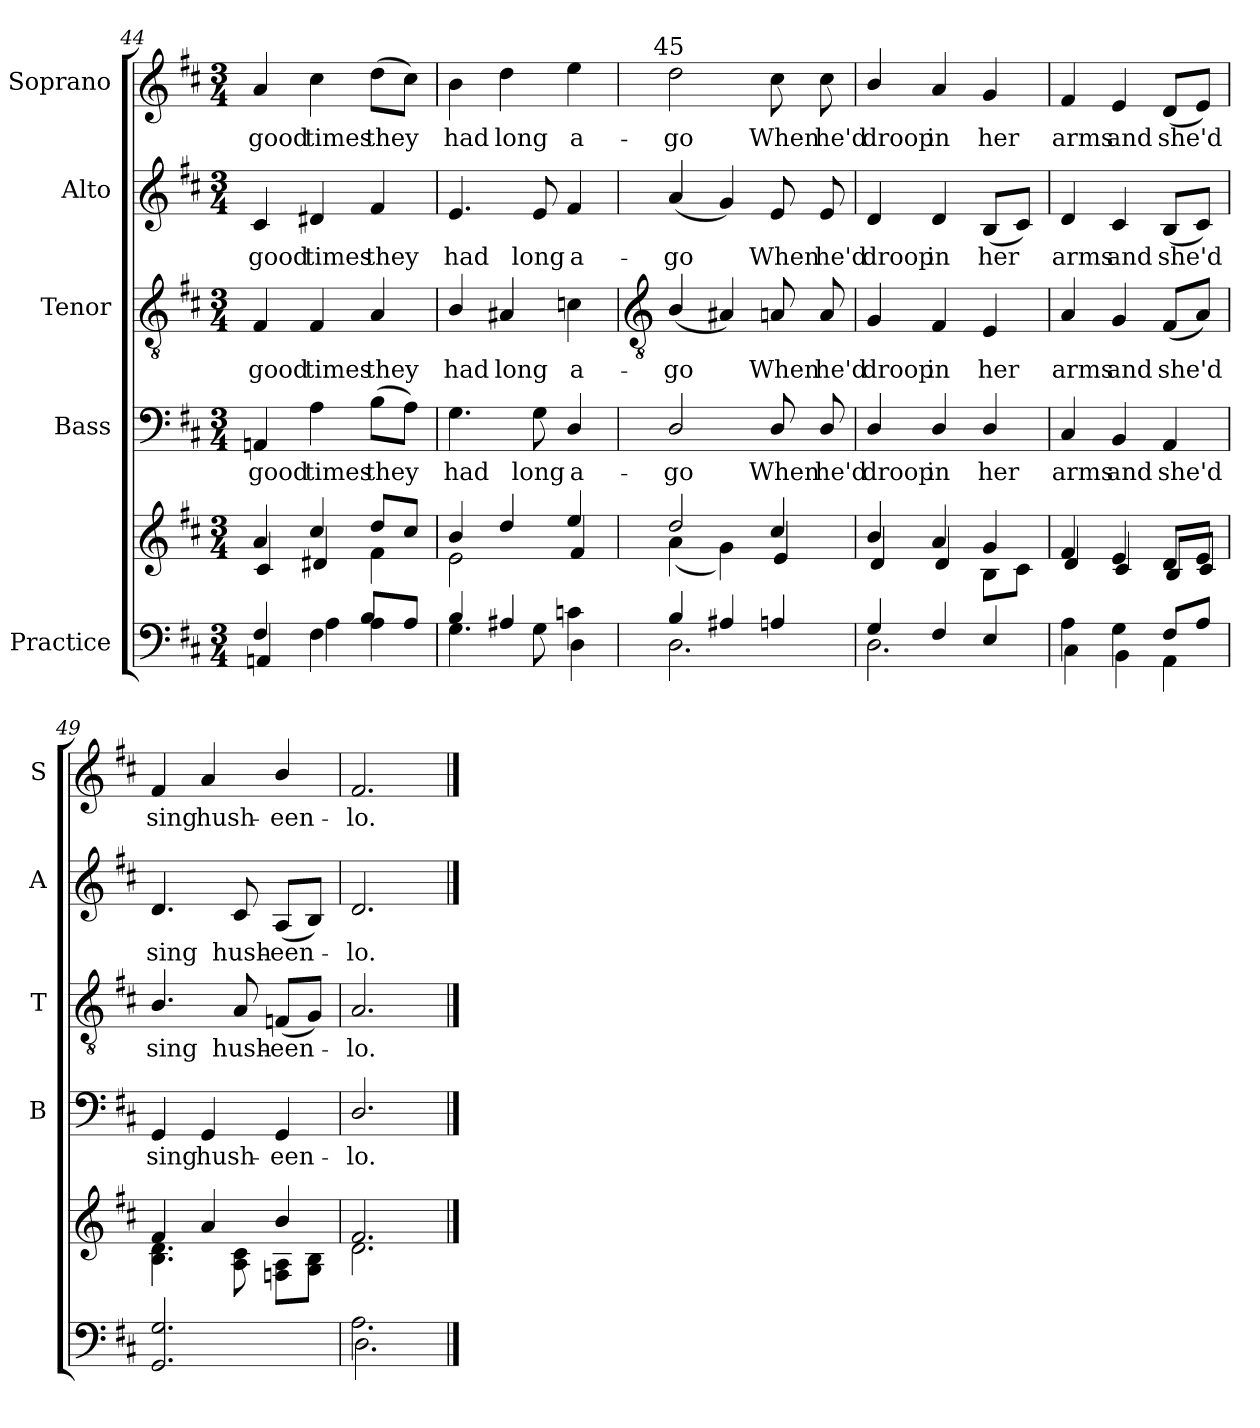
**kern	**kern	**kern	**text	**kern	**text	**kern	**text	**kern	**text
*part5	*part5	*part4	*part4	*part3	*part3	*part2	*part2	*part1	*part1
*staff6	*staff5	*staff4	*staff4	*staff3	*staff3	*staff2	*staff2	*staff1	*staff1
*I"Practice	*	*I"Bass	*	*I"Tenor	*	*I"Alto	*	*I"Soprano	*
*	*	*I'B	*	*I'T	*	*I'A	*	*I'S	*
*clefF4	*clefG2	*clefF4	*	*clefGv2	*	*clefG2	*	*clefG2	*
*k[f#c#]	*k[f#c#]	*k[f#c#]	*	*k[f#c#]	*	*k[f#c#]	*	*k[f#c#]	*
*D:	*D:	*D:	*	*D:	*	*D:	*	*D:	*
*M3/4	*M3/4	*M3/4	*	*M3/4	*	*M3/4	*	*M3/4	*
=44	=44	=44	=44	=44	=44	=44	=44	=44	=44
*^	*^	*	*	*	*	*	*	*	*
!	!	!	!	!	!LO:LY:b	!	!LO:LY:b	!	!LO:LY:b	!	!LO:LY:b
4F#/	4AAn/	4a/	4c#/	4AAn	good	4F#	good	4c#	good	4a	good
!	!	!	!	!	!LO:LY:b	!	!LO:LY:b	!	!LO:LY:b	!	!LO:LY:b
4F#\	4A\	4cc#/	4d#X/	4A	times	4F#	times	4d#X	times	4cc#	times
!	!	!	!	!	!LO:LY:b	!	!LO:LY:b	!	!LO:LY:b	!	!LO:LY:b
4A\	8B/L	8dd/L	4f#\	(>8BL	they	4A	they	4f#	they	(>8ddL	they
.	8A/J	8cc#/J	.	8AJ)	.	.	.	.	.	8cc#J)	.
=45	=45	=45	=45	=45	=45	=45	=45	=45	=45	=45	=45
!	!	!	!	!	!LO:LY:b	!	!LO:LY:b	!	!LO:LY:b	!	!LO:LY:b
4B/	4.G\	4b/	2e\	4.G	had	4B/	had	4.e	had	4b	had
!	!	!	!	!	!	!	!LO:LY:b	!	!	!	!LO:LY:b
4A#X/	.	4dd/	.	.	.	4A#X	long	.	.	4dd	long
!	!	!	!	!	!LO:LY:b	!	!	!	!LO:LY:b	!	!
.	8G\	.	.	8G	long	.	.	8e	long	.	.
!	!	!	!	!	!LO:LY:b	!	!LO:LY:b	!	!LO:LY:b	!	!LO:LY:b
4cn\	4D\	4ee/	4f#/	4D/	a-	4cn	a-	4f#	a-	4ee	a-
!!LO:LB:g=z
=46	=46	=46	=46	=46	=46	=46	=46	=46	=46	=46	=46
*	*	*	*	*	*	*clefGv2	*	*	*	*	*
!	!	!	!	!	!	!	!	!	!	!LO:TX:a:cj:t=45	!
!	!	!	!	!	!LO:LY:b	!	!LO:LY:b	!	!LO:LY:b	!	!LO:LY:b
4B/	2.D\	2dd/	(<4a\	2D/	-go	(<4B/	-go	(<4a	-go	2dd	-go
4A#X/	.	.	4g\)	.	.	4A#X)	.	4g)	.	.	.
!	!	!	!	!	!LO:LY:b	!	!LO:LY:b	!	!LO:LY:b	!	!LO:LY:b
4An/	.	4cc#/	4e/	8D/	When	8An	When	8e	When	8cc#	When
!	!	!	!	!	!LO:LY:b	!	!LO:LY:b	!	!LO:LY:b	!	!LO:LY:b
.	.	.	.	8D/	he'd	8A	he'd	8e	he'd	8cc#	he'd
=47	=47	=47	=47	=47	=47	=47	=47	=47	=47	=47	=47
!	!	!	!	!	!LO:LY:b	!	!LO:LY:b	!	!LO:LY:b	!	!LO:LY:b
4G/	2.D\	4b/	4d/	4D/	droop	4G	droop	4d	droop	4b/	droop
!	!	!	!	!	!LO:LY:b	!	!LO:LY:b	!	!LO:LY:b	!	!LO:LY:b
4F#/	.	4a/	4d/	4D/	in	4F#	in	4d	in	4a	in
!	!	!	!	!	!LO:LY:b	!	!LO:LY:b	!	!LO:LY:b	!	!LO:LY:b
4E/	.	4g/	8B\L	4D/	her	4E	her	(<8BL	her	4g	her
.	.	.	8c#\J	.	.	.	.	8c#J)	.	.	.
=48	=48	=48	=48	=48	=48	=48	=48	=48	=48	=48	=48
!	!	!	!	!	!LO:LY:b	!	!LO:LY:b	!	!LO:LY:b	!	!LO:LY:b
4A\	4C#\	4f#/	4d/	4C#	arms	4A	arms	4d	arms	4f#	arms
!	!	!	!	!	!LO:LY:b	!	!LO:LY:b	!	!LO:LY:b	!	!LO:LY:b
4G\	4BB\	4e/	4c#/	4BB	and	4G	and	4c#	and	4e	and
!	!	!	!	!	!LO:LY:b	!	!LO:LY:b	!	!LO:LY:b	!	!LO:LY:b
8F#/L	4AA\	8d/L	8B/L	4AA	she'd	(<8F#L	she'd	(<8BL	she'd	(<8dL	she'd
8A/J	.	8e/J	8c#/J	.	.	8AJ)	.	8c#J)	.	8eJ)	.
=49	=49	=49	=49	=49	=49	=49	=49	=49	=49	=49	=49
!LO:N:vis=1	!	!	!	!	!LO:LY:b	!	!LO:LY:b	!	!LO:LY:b	!	!LO:LY:b
2.ryy	2.GG/ 2.G/	4f#/	4.B\ 4.d\	4GG	sing	4.B/	sing	4.d	sing	4f#	sing
!	!	!	!	!	!LO:LY:b	!	!	!	!	!	!LO:LY:b
.	.	4a/	.	4GG	hush-	.	.	.	.	4a	hush-
!	!	!	!	!	!	!	!LO:LY:b	!	!LO:LY:b	!	!
.	.	.	8A\ 8c#\	.	.	8A	hush-	8c#	hush-	.	.
!	!	!	!	!	!LO:LY:b	!	!LO:LY:b	!	!LO:LY:b	!	!LO:LY:b
.	.	4b/	8Fn\ 8A\L	4GG	-een-	(<8FnL	-een-	(<8AL	-een-	4b/	-een-
.	.	.	8G\ 8B\J	.	.	8GJ)	.	8BJ)	.	.	.
=50	=50	=50	=50	=50	=50	=50	=50	=50	=50	=50	=50
!	!	!	!	!	!LO:LY:b	!	!LO:LY:b	!	!LO:LY:b	!	!LO:LY:b
2.A\	2.D\	2.f#/	2.d\	2.D/	-lo.	2.A	lo.	2.d	lo.	2.f#	-lo.
*v	*v	*	*	*	*	*	*	*	*	*	*
*	*v	*v	*	*	*	*	*	*	*	*
==	==	==	==	==	==	==	==	==	==
*-	*-	*-	*-	*-	*-	*-	*-	*-	*-
